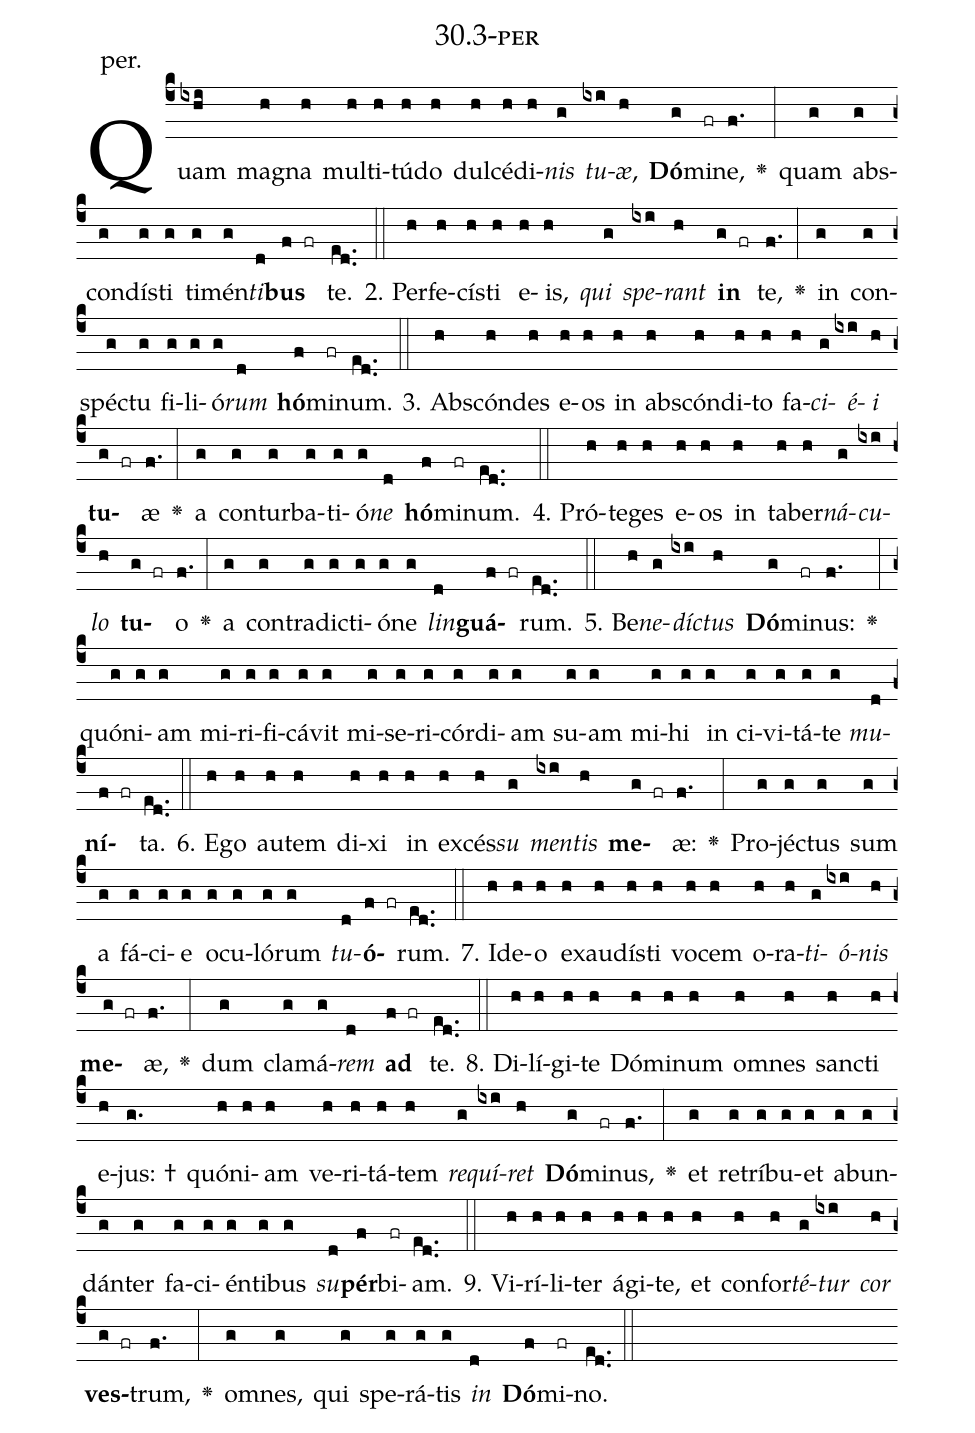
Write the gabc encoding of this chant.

name: 30.3-per;
annotation: per.;
%%
(c4)Quam(ixhi) ma(h)gna(h) mul(h)ti(h)tú(h)do(h) dul(h)cé(h)di(h)<i>nis</i>(g) <i>tu</i>(ixi)<i>æ</i>,(h) <b>Dó</b>(g)mi(fr)ne,(f.) <v>\greheightstar</v>(:) quam(g) abs(g)con(g)dís(g)ti(g) ti(g)mén(g)<i>ti</i>(d)<b>bus</b>(f fr) te.(ed..) (::)
2. Per(h)fe(h)cís(h)ti(h) e(h)is,(h) <i>qui</i>(g) <i>spe</i>(ixi)<i>rant</i>(h) <b>in</b>(g fr) te,(f.) <v>\greheightstar</v>(:) in(g) con(g)spéc(g)tu(g) fi(g)li(g)ó(g)<i>rum</i>(d) <b>hó</b>(f)mi(fr)num.(ed..) (::)
3. Abs(h)cón(h)des(h) e(h)os(h) in(h) abs(h)cón(h)di(h)to(h) fa(h)<i>ci</i>(g)<i>é</i>(ixi)<i>i</i>(h) <b>tu</b>(g fr)æ(f.) <v>\greheightstar</v>(:) a(g) con(g)tur(g)ba(g)ti(g)ó(g)<i>ne</i>(d) <b>hó</b>(f)mi(fr)num.(ed..) (::)
4. Pró(h)te(h)ges(h) e(h)os(h) in(h) ta(h)ber(h)<i>ná</i>(g)<i>cu</i>(ixi)<i>lo</i>(h) <b>tu</b>(g fr)o(f.) <v>\greheightstar</v>(:) a(g) con(g)tra(g)dic(g)ti(g)ó(g)ne(g) <i>lin</i>(d)<b>guá</b>(f fr)rum.(ed..) (::)
5. Be(h)<i>ne</i>(g)<i>díc</i>(ixi)<i>tus</i>(h) <b>Dó</b>(g)mi(fr)nus:(f.) <v>\greheightstar</v>(:) quón(g)i(g)am(g) mi(g)ri(g)fi(g)cá(g)vit(g) mi(g)se(g)ri(g)cór(g)di(g)am(g) su(g)am(g) mi(g)hi(g) in(g) ci(g)vi(g)tá(g)te(g) <i>mu</i>(d)<b>ní</b>(f fr)ta.(ed..) (::)
6. E(h)go(h) au(h)tem(h) di(h)xi(h) in(h) ex(h)cés(h)<i>su</i>(g) <i>men</i>(ixi)<i>tis</i>(h) <b>me</b>(g fr)æ:(f.) <v>\greheightstar</v>(:) Pro(g)jéc(g)tus(g) sum(g) a(g) fá(g)ci(g)e(g) o(g)cu(g)ló(g)rum(g) <i>tu</i>(d)<b>ó</b>(f fr)rum.(ed..) (::)
7. Id(h)e(h)o(h) ex(h)au(h)dís(h)ti(h) vo(h)cem(h) o(h)ra(h)<i>ti</i>(g)<i>ó</i>(ixi)<i>nis</i>(h) <b>me</b>(g fr)æ,(f.) <v>\greheightstar</v>(:) dum(g) cla(g)má(g)<i>rem</i>(d) <b>ad</b>(f fr) te.(ed..) (::)
8. Di(h)lí(h)gi(h)te(h) Dó(h)mi(h)num(h) om(h)nes(h) sanc(h)ti(h) e(h)jus: †(g.) quón(h)i(h)am(h) ve(h)ri(h)tá(h)tem(h) <i>re</i>(g)<i>quí</i>(ixi)<i>ret</i>(h) <b>Dó</b>(g)mi(fr)nus,(f.) <v>\greheightstar</v>(:) et(g) re(g)trí(g)bu(g)et(g) ab(g)un(g)dán(g)ter(g) fa(g)ci(g)én(g)ti(g)bus(g) <i>su</i>(d)<b>pér</b>(f)bi(fr)am.(ed..) (::)
9. Vi(h)rí(h)li(h)ter(h) á(h)gi(h)te,(h) et(h) con(h)for(h)<i>té</i>(g)<i>tur</i>(ixi) <i>cor</i>(h) <b>ves</b>(g fr)trum,(f.) <v>\greheightstar</v>(:) om(g)nes,(g) qui(g) spe(g)rá(g)tis(g) <i>in</i>(d) <b>Dó</b>(f)mi(fr)no.(ed..) (::)
